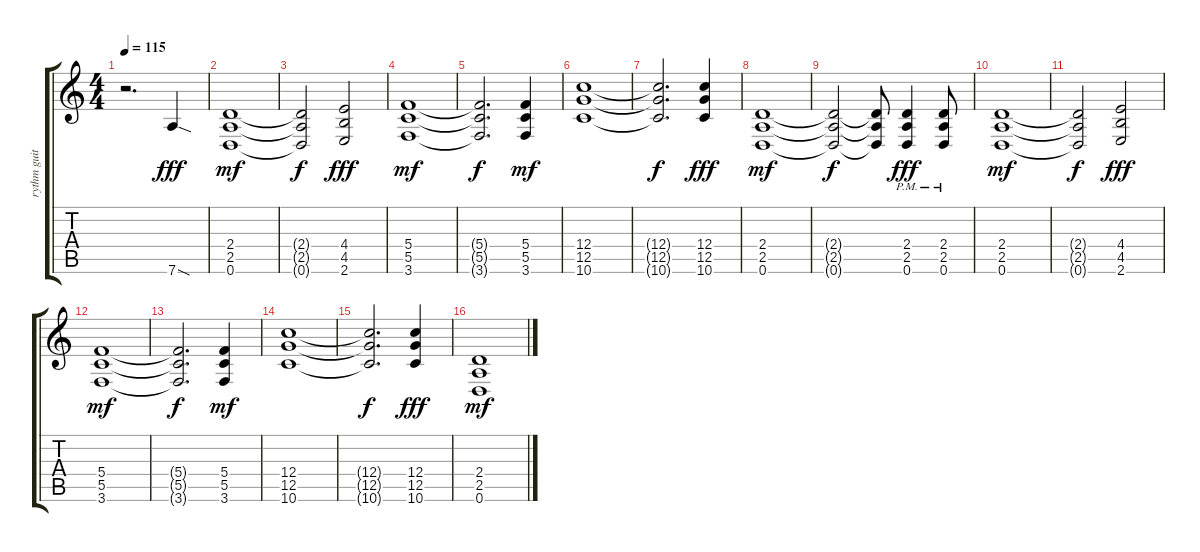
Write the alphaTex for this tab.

\track ("rythm guitar" "rythm guit") {instrument distortionguitar}
\staff {score tabs}
\tuning (D4 A3 F3 C3 G2 D2) {hide}
\ts (4 4)
\tempo 115
\clef g2
\ks c
r.2{d dy fff} 7.6{sod}.4 |
(2.4 2.5 0.6).1{dy mf} |
(2.4{t} 2.5{t} 0.6{t}).2{dy f} (4.4 4.5 2.6).2{dy fff} |
(5.4 5.5 3.6).1{dy mf} |
(5.4{t} 5.5{t} 3.6{t}).2{d dy f} (5.4 5.5 3.6).4{dy mf} |
(12.4 12.5 10.6).1 |
(12.4{t} 12.5{t} 10.6{t}).2{d dy f} (12.4 12.5 10.6).4{dy fff} |
(2.4 2.5 0.6).1{dy mf} |
(2.4{t} 2.5{t} 0.6{t}).2{dy f} (2.4{t} 2.5{t} 0.6{t}).8 (2.4{pm} 2.5{pm} 0.6{pm}).4{dy fff} (2.4{pm} 2.5{pm} 0.6{pm}).8 |
(2.4 2.5 0.6).1{dy mf} |
(2.4{t} 2.5{t} 0.6{t}).2{dy f} (4.4 4.5 2.6).2{dy fff} |
(5.4 5.5 3.6).1{dy mf} |
(5.4{t} 5.5{t} 3.6{t}).2{d dy f} (5.4 5.5 3.6).4{dy mf} |
(12.4 12.5 10.6).1 |
(12.4{t} 12.5{t} 10.6{t}).2{d dy f} (12.4 12.5 10.6).4{dy fff} |
(2.4 2.5 0.6).1{dy mf}
